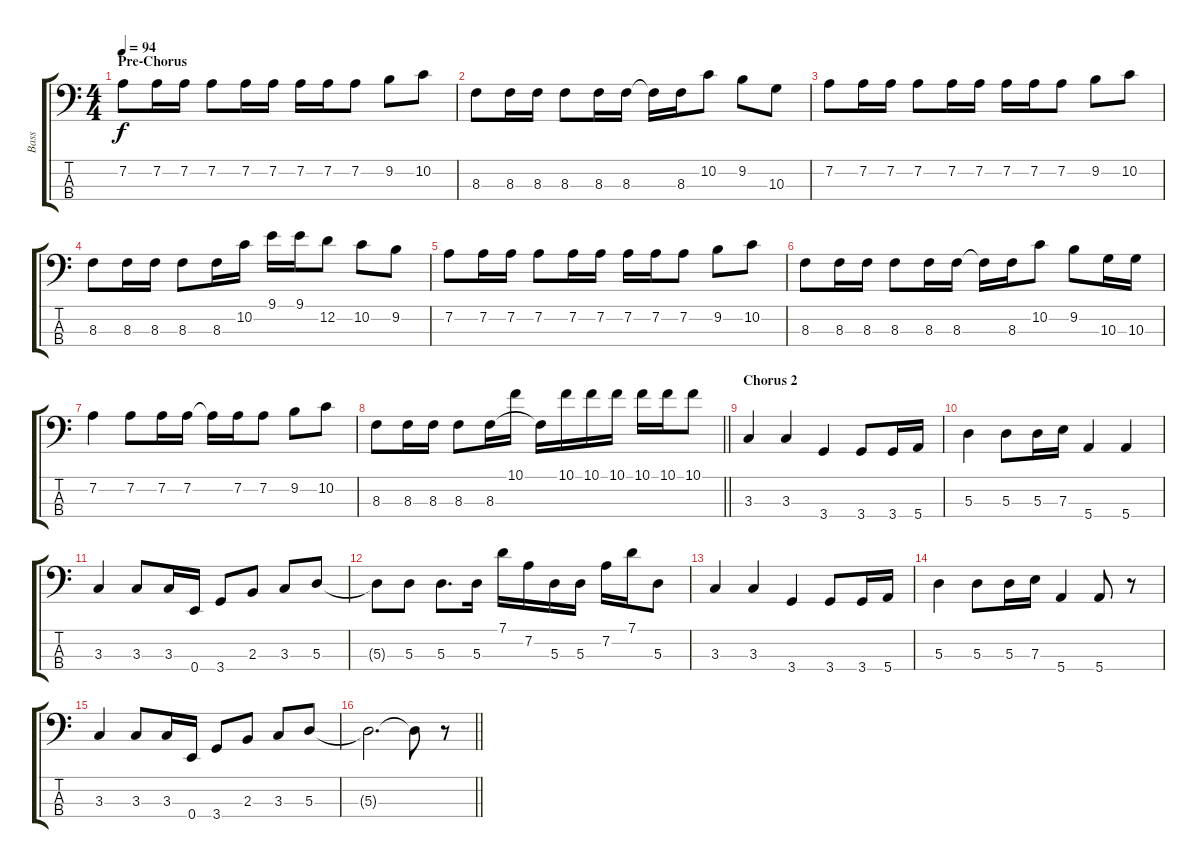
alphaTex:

\track ("Bass" "Bass") {mute instrument electricbassfinger}
\staff {score tabs}
\tuning (G2 D2 A1 E1) {hide}
\ts (4 4)
\section ("" "Pre-Chorus")
\tempo 94
\clef f4
\ks c
7.2.8{dy f} 7.2.16 7.2.16 7.2.8 7.2.16 7.2.16 7.2.16 7.2.16 7.2.8 9.2.8 10.2.8 |
8.3.8 8.3.16 8.3.16 8.3.8 8.3.16 8.3.16 8.3{t}.16 8.3.16 10.2.8 9.2.8 10.3.8 |
7.2.8 7.2.16 7.2.16 7.2.8 7.2.16 7.2.16 7.2.16 7.2.16 7.2.8 9.2.8 10.2.8 |
8.3.8 8.3.16 8.3.16 8.3.8 8.3.16 10.2.16 9.1.16 9.1.16 12.2.8 10.2.8 9.2.8 |
7.2.8 7.2.16 7.2.16 7.2.8 7.2.16 7.2.16 7.2.16 7.2.16 7.2.8 9.2.8 10.2.8 |
8.3.8 8.3.16 8.3.16 8.3.8 8.3.16 8.3.16 8.3{t}.16 8.3.16 10.2.8 9.2.8 10.3.16 10.3.16 |
7.2.4 7.2.8 7.2.16 7.2.16 7.2{t}.16 7.2.16 7.2.8 9.2.8 10.2.8 |
\barLineRight lightlight
8.3.8 8.3.16 8.3.16 8.3.8 8.3.16 10.1.16 8.3{t}.16 10.1.16 10.1.16 10.1.16 10.1.16 10.1.16 10.1.8 |
\section ("" "Chorus 2")
3.3.4 3.3.4 3.4.4 3.4.8 3.4.16 5.4.16 |
5.3.4 5.3.8 5.3.16 7.3.16 5.4.4 5.4.4 |
3.3.4 3.3.8 3.3.16 0.4.16 3.4.8 2.3.8 3.3.8 5.3.8 |
5.3{t}.8 5.3.8 5.3.8{d} 5.3.16 7.1.16 7.2.16 5.3.16 5.3.16 7.2.16 7.1.16 5.3.8 |
3.3.4 3.3.4 3.4.4 3.4.8 3.4.16 5.4.16 |
5.3.4 5.3.8 5.3.16 7.3.16 5.4.4 5.4.8 r.8 |
3.3.4 3.3.8 3.3.16 0.4.16 3.4.8 2.3.8 3.3.8 5.3.8 |
\barLineRight lightlight
5.3{t}.2{d} 5.3{t}.8 r.8
